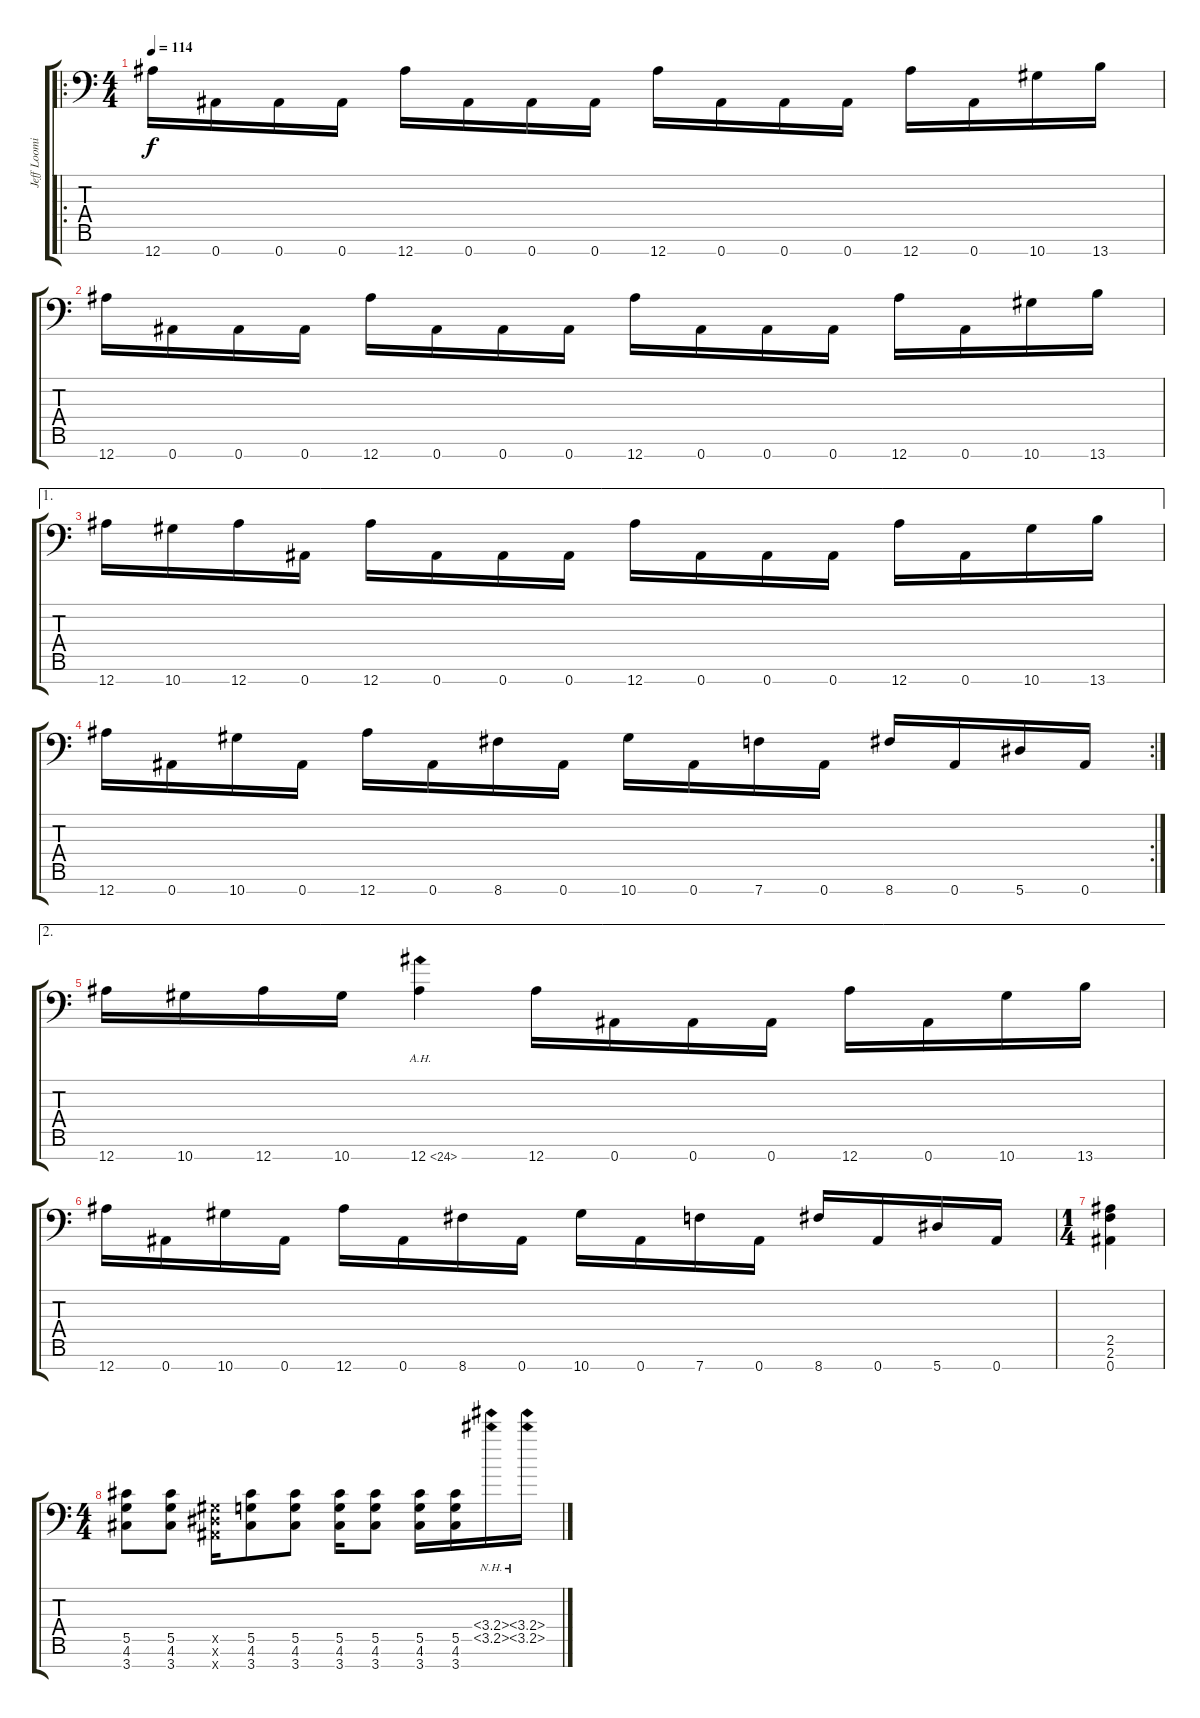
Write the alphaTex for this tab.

\track ("Jeff Loomis (Rhythm)" "Jeff Loomi") {instrument overdrivenguitar}
\staff {score tabs}
\tuning (Eb4 Bb3 Gb3 Db3 Ab2 Eb2 Bb1) {hide}
\ro
\ts (4 4)
\tempo 114
\clef f4
\ks c
12.7.16{dy f instrument overdrivenguitar} 0.7.16 0.7.16 0.7.16 12.7.16 0.7.16 0.7.16 0.7.16 12.7.16 0.7.16 0.7.16 0.7.16 12.7.16 0.7.16 10.7.16 13.7.16 |
12.7.16 0.7.16 0.7.16 0.7.16 12.7.16 0.7.16 0.7.16 0.7.16 12.7.16 0.7.16 0.7.16 0.7.16 12.7.16 0.7.16 10.7.16 13.7.16 |
\ae 1
12.7.16 10.7.16 12.7.16 0.7.16 12.7.16 0.7.16 0.7.16 0.7.16 12.7.16 0.7.16 0.7.16 0.7.16 12.7.16 0.7.16 10.7.16 13.7.16 |
\rc 2
12.7.16 0.7.16 10.7.16 0.7.16 12.7.16 0.7.16 8.7.16 0.7.16 10.7.16 0.7.16 7.7.16 0.7.16 8.7.16 0.7.16 5.7.16 0.7.16 |
\ae 2
12.7.16 10.7.16 12.7.16 10.7.16 12.7{ah 12}.4 12.7.16 0.7.16 0.7.16 0.7.16 12.7.16 0.7.16 10.7.16 13.7.16 |
12.7.16 0.7.16 10.7.16 0.7.16 12.7.16 0.7.16 8.7.16 0.7.16 10.7.16 0.7.16 7.7.16 0.7.16 8.7.16 0.7.16 5.7.16 0.7.16 |
\ts (1 4)
(2.5 2.6 0.7).4 |
\ts (4 4)
(5.5 4.6 3.7).8 (5.5 4.6 3.7).8 (0.5{x} 0.6{x} 0.7{x}).16 (5.5 4.6 3.7).8 (5.5 4.6 3.7).8 (5.5 4.6 3.7).16 (5.5 4.6 3.7).8 (5.5 4.6 3.7).16 (5.5 4.6 3.7).16 (3.4{nh} 3.5{nh}).16 (3.4{nh} 3.5{nh}).16
